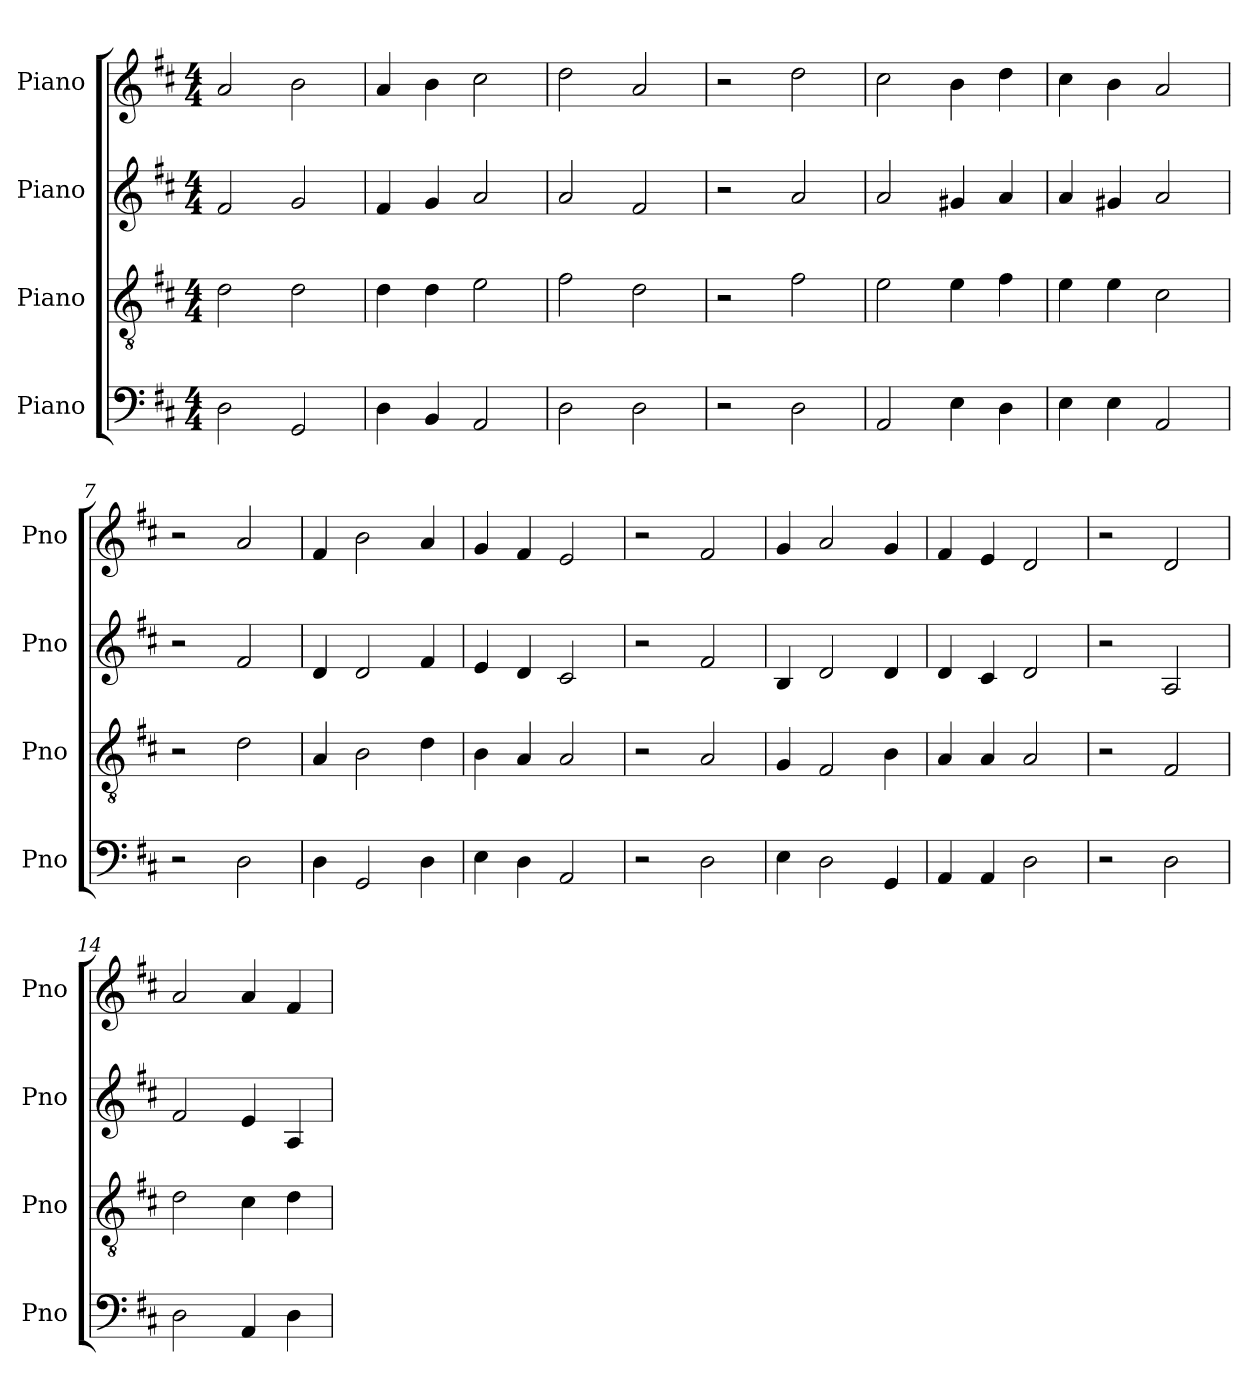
**kern	**kern	**kern	**kern
*part4	*part3	*part2	*part1
*staff4	*staff3	*staff2	*staff1
*I"Piano	*I"Piano	*I"Piano	*I"Piano
*I'Pno	*I'Pno	*I'Pno	*I'Pno
*clefF4	*clefGv2	*clefG2	*clefG2
*k[f#c#]	*k[f#c#]	*k[f#c#]	*k[f#c#]
*M4/4	*M4/4	*M4/4	*M4/4
=1	=1	=1	=1
2D\	2d\	2f#/	2a/
2GG/	2d\	2g/	2b\
=2	=2	=2	=2
4D\	4d\	4f#/	4a/
4BB/	4d\	4g/	4b\
2AA/	2e\	2a/	2cc#\
=3	=3	=3	=3
2D\	2f#\	2a/	2dd\
2D\	2d\	2f#/	2a/
=4	=4	=4	=4
2r	2r	2r	2r
2D\	2f#\	2a/	2dd\
=5	=5	=5	=5
2AA/	2e\	2a/	2cc#\
4E\	4e\	4g#X/	4b\
4D\	4f#\	4a/	4dd\
=6	=6	=6	=6
4E\	4e\	4a/	4cc#\
4E\	4e\	4g#X/	4b\
2AA/	2c#\	2a/	2a/
=7	=7	=7	=7
2r	2r	2r	2r
2D\	2d\	2f#/	2a/
=8	=8	=8	=8
4D\	4A/	4d/	4f#/
2GG/	2B\	2d/	2b\
4D\	4d\	4f#/	4a/
=9	=9	=9	=9
4E\	4B\	4e/	4g/
4D\	4A/	4d/	4f#/
2AA/	2A/	2c#/	2e/
=10	=10	=10	=10
2r	2r	2r	2r
2D\	2A/	2f#/	2f#/
!!LO:LB:g=z
=11	=11	=11	=11
4E\	4G/	4B/	4g/
2D\	2F#/	2d/	2a/
4GG/	4B\	4d/	4g/
=12	=12	=12	=12
4AA/	4A/	4d/	4f#/
4AA/	4A/	4c#/	4e/
2D\	2A/	2d/	2d/
=13	=13	=13	=13
2r	2r	2r	2r
2D\	2F#/	2A/	2d/
=14	=14	=14	=14
2D\	2d\	2f#/	2a/
4AA/	4c#\	4e/	4a/
4D\	4d\	4A/	4f#/
=	=	=	=
*-	*-	*-	*-
